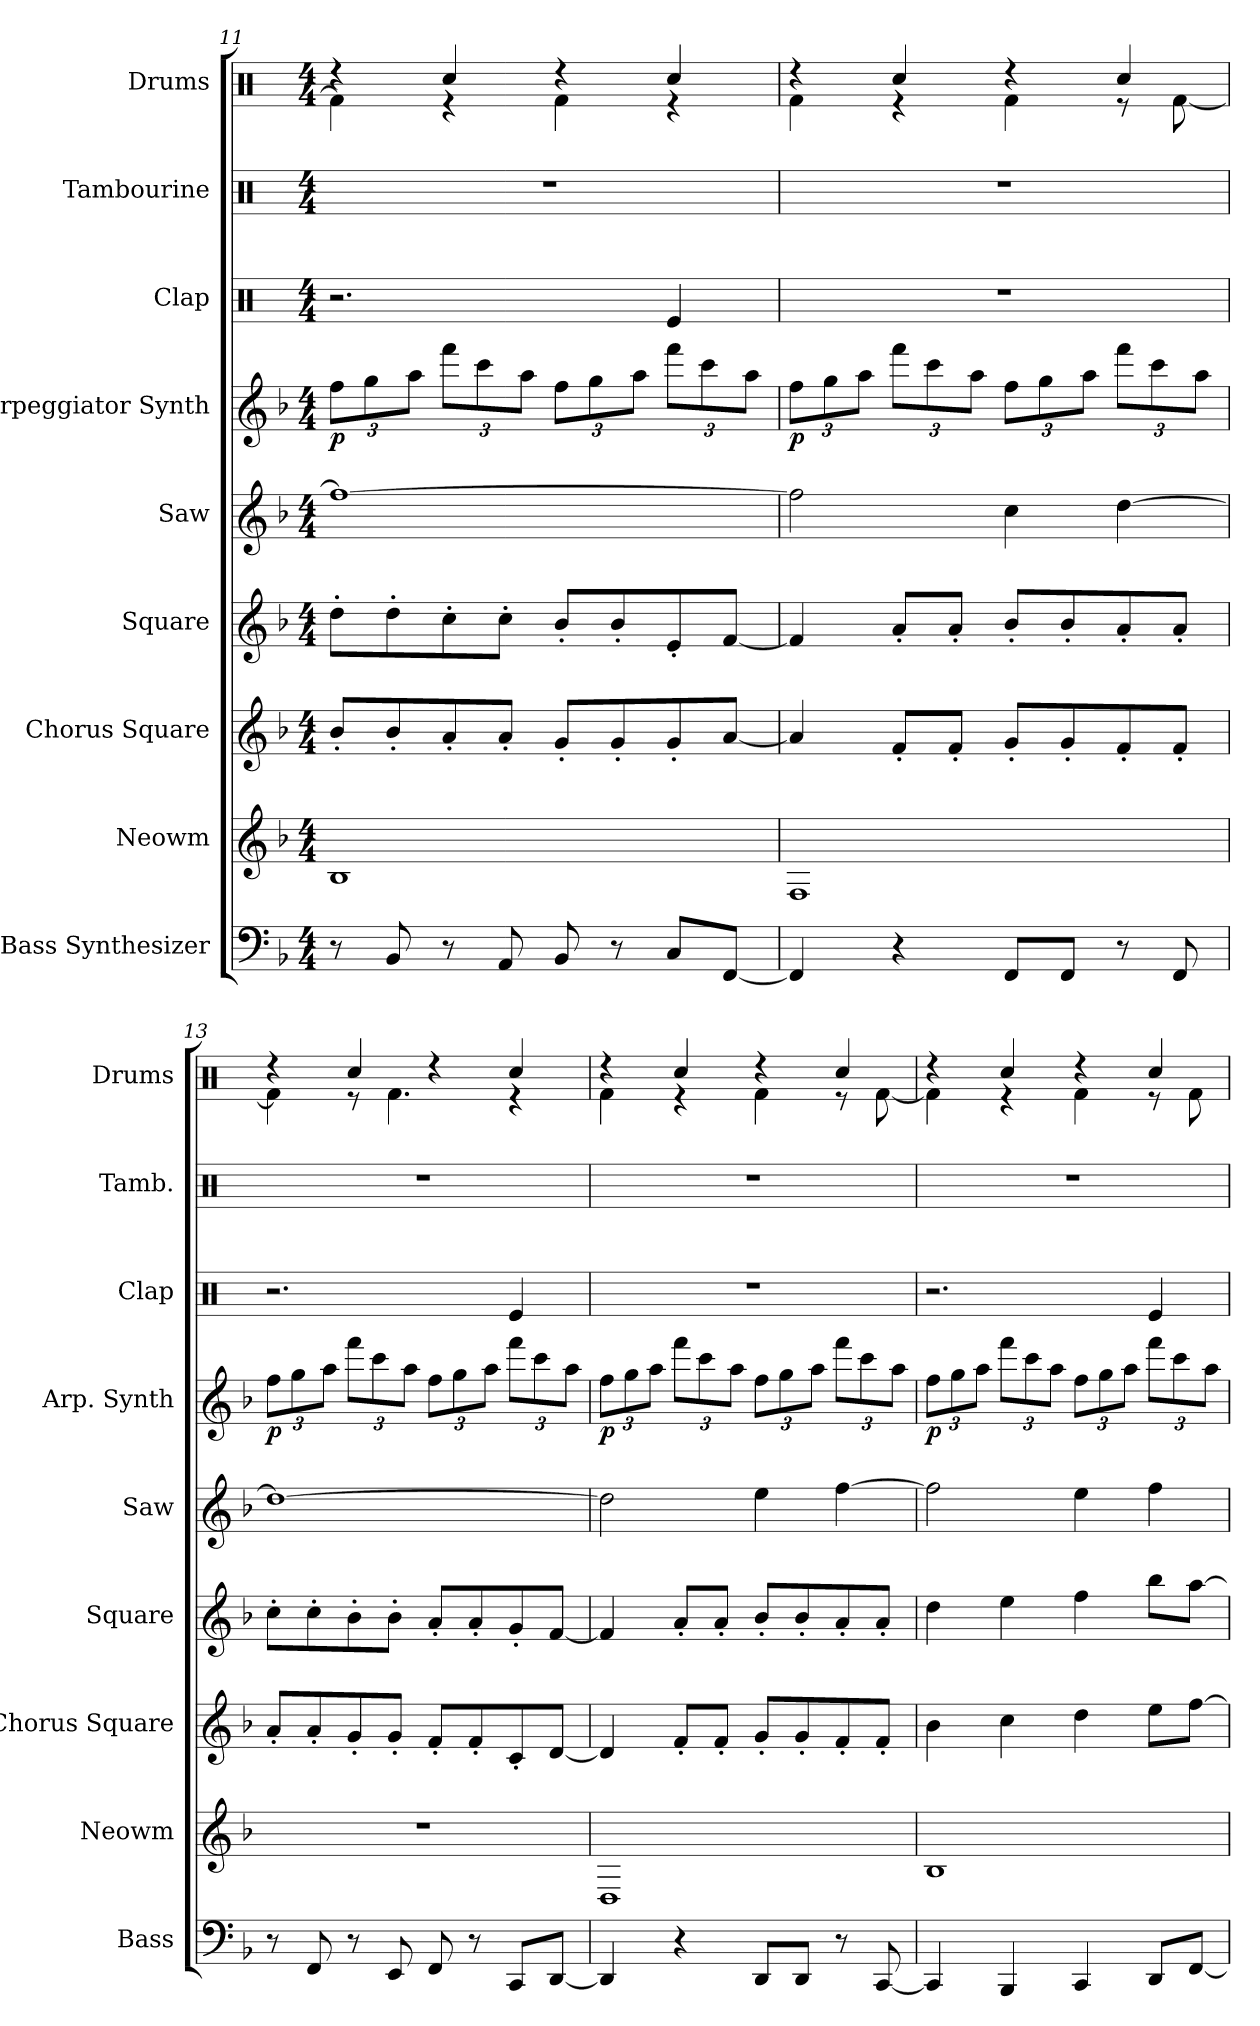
**kern	**kern	**kern	**kern	**kern	**kern	**dynam	**kern	**kern	**kern
*part9	*part8	*part7	*part6	*part5	*part4	*part4	*part3	*part2	*part1
*staff9	*staff8	*staff7	*staff6	*staff5	*staff4	*staff4	*staff3	*staff2	*staff1
*I"Bass Synthesizer	*I"Neowm	*I"Chorus Square	*I"Square	*I"Saw	*I"Arpeggiator Synth	*	*I"Clap	*I"Tambourine	*I"Drums
*I'Bass	*I'Neowm	*I'Chorus Square	*I'Square	*I'Saw	*I'Arp. Synth	*	*I'Clap	*I'Tamb.	*I'Drums
*clefF4	*clefG2	*clefG2	*clefG2	*clefG2	*clefG2	*	*clefX	*clefX	*clefX
*k[b-]	*k[b-]	*k[b-]	*k[b-]	*k[b-]	*k[b-]	*	*k[]	*k[]	*k[]
*M4/4	*M4/4	*M4/4	*M4/4	*M4/4	*M4/4	*	*M4/4	*M4/4	*M4/4
*	*	*	*	*	*Xbrackettup	*	*	*	*
=11	=11	=11	=11	=11	=11	=11	=11	=11	=11
*	*	*	*	*	*	*	*	*	*^
!	!	!	!	!	!	!LO:DY:b	!	!	!	!
8r	1B-	8b-'/L	8dd'\L	1ff_	12ff\L	p	2.r	1r	4r	4Rf\]
.	.	.	.	.	12gg\	.	.	.	.	.
8BB-/	.	8b-'/	8dd'\	.	.	.	.	.	.	.
.	.	.	.	.	12aa\J	.	.	.	.	.
8r	.	8a'/	8cc'\	.	12fff\L	.	.	.	4Rcc/	4r
.	.	.	.	.	12ccc\	.	.	.	.	.
8AA/	.	8a'/J	8cc'\J	.	.	.	.	.	.	.
.	.	.	.	.	12aa\J	.	.	.	.	.
8BB-/	.	8g'/L	8b-'/L	.	12ff\L	.	.	.	4r	4Rf\
.	.	.	.	.	12gg\	.	.	.	.	.
8r	.	8g'/	8b-'/	.	.	.	.	.	.	.
.	.	.	.	.	12aa\J	.	.	.	.	.
8C/L	.	8g'/	8e'/	.	12fff\L	.	4Re/	.	4Rcc/	4r
.	.	.	.	.	12ccc\	.	.	.	.	.
[8FF/J	.	[8a/J	[8f/J	.	.	.	.	.	.	.
.	.	.	.	.	12aa\J	.	.	.	.	.
!!LO:PB:g=z	!!
=12	=12	=12	=12	=12	=12	=12	=12	=12	=12	=12
!	!	!	!	!	!	!LO:DY:b	!	!	!	!
4FF/]	1F	4a/]	4f/]	2ff\]	12ff\L	p	1r	1r	4r	4Rf\
.	.	.	.	.	12gg\	.	.	.	.	.
.	.	.	.	.	12aa\J	.	.	.	.	.
4r	.	8f'/L	8a'/L	.	12fff\L	.	.	.	4Rcc/	4r
.	.	.	.	.	12ccc\	.	.	.	.	.
.	.	8f'/J	8a'/J	.	.	.	.	.	.	.
.	.	.	.	.	12aa\J	.	.	.	.	.
8FF/L	.	8g'/L	8b-'/L	4cc\	12ff\L	.	.	.	4r	4Rf\
.	.	.	.	.	12gg\	.	.	.	.	.
8FF/J	.	8g'/	8b-'/	.	.	.	.	.	.	.
.	.	.	.	.	12aa\J	.	.	.	.	.
8r	.	8f'/	8a'/	[4dd\	12fff\L	.	.	.	4Rcc/	8r
.	.	.	.	.	12ccc\	.	.	.	.	.
8FF/	.	8f'/J	8a'/J	.	.	.	.	.	.	[8Rf\
.	.	.	.	.	12aa\J	.	.	.	.	.
=13	=13	=13	=13	=13	=13	=13	=13	=13	=13	=13
!	!	!	!	!	!	!LO:DY:b	!	!	!	!
8r	1r	8a'/L	8cc'\L	1dd_	12ff\L	p	2.r	1r	4r	4Rf\]
.	.	.	.	.	12gg\	.	.	.	.	.
8FF/	.	8a'/	8cc'\	.	.	.	.	.	.	.
.	.	.	.	.	12aa\J	.	.	.	.	.
8r	.	8g'/	8b-'\	.	12fff\L	.	.	.	4Rcc/	8r
.	.	.	.	.	12ccc\	.	.	.	.	.
8EE/	.	8g'/J	8b-'\J	.	.	.	.	.	.	4.Rf\
.	.	.	.	.	12aa\J	.	.	.	.	.
8FF/	.	8f'/L	8a'/L	.	12ff\L	.	.	.	4r	.
.	.	.	.	.	12gg\	.	.	.	.	.
8r	.	8f'/	8a'/	.	.	.	.	.	.	.
.	.	.	.	.	12aa\J	.	.	.	.	.
8CC/L	.	8c'/	8g'/	.	12fff\L	.	4Re/	.	4Rcc/	4r
.	.	.	.	.	12ccc\	.	.	.	.	.
[8DD/J	.	[8d/J	[8f/J	.	.	.	.	.	.	.
.	.	.	.	.	12aa\J	.	.	.	.	.
=14	=14	=14	=14	=14	=14	=14	=14	=14	=14	=14
!	!	!	!	!	!	!LO:DY:b	!	!	!	!
4DD/]	1D	4d/]	4f/]	2dd\]	12ff\L	p	1r	1r	4r	4Rf\
.	.	.	.	.	12gg\	.	.	.	.	.
.	.	.	.	.	12aa\J	.	.	.	.	.
4r	.	8f'/L	8a'/L	.	12fff\L	.	.	.	4Rcc/	4r
.	.	.	.	.	12ccc\	.	.	.	.	.
.	.	8f'/J	8a'/J	.	.	.	.	.	.	.
.	.	.	.	.	12aa\J	.	.	.	.	.
8DD/L	.	8g'/L	8b-'/L	4ee\	12ff\L	.	.	.	4r	4Rf\
.	.	.	.	.	12gg\	.	.	.	.	.
8DD/J	.	8g'/	8b-'/	.	.	.	.	.	.	.
.	.	.	.	.	12aa\J	.	.	.	.	.
8r	.	8f'/	8a'/	[4ff\	12fff\L	.	.	.	4Rcc/	8r
.	.	.	.	.	12ccc\	.	.	.	.	.
[8CC/	.	8f'/J	8a'/J	.	.	.	.	.	.	[8Rf\
.	.	.	.	.	12aa\J	.	.	.	.	.
=15	=15	=15	=15	=15	=15	=15	=15	=15	=15	=15
!	!	!	!	!	!	!LO:DY:b	!	!	!	!
4CC/]	1B-	4b-\	4dd\	2ff\]	12ff\L	p	2.r	1r	4r	4Rf\]
.	.	.	.	.	12gg\	.	.	.	.	.
.	.	.	.	.	12aa\J	.	.	.	.	.
4BBB-/	.	4cc\	4ee\	.	12fff\L	.	.	.	4Rcc/	4r
.	.	.	.	.	12ccc\	.	.	.	.	.
.	.	.	.	.	12aa\J	.	.	.	.	.
4CC/	.	4dd\	4ff\	4ee\	12ff\L	.	.	.	4r	4Rf\
.	.	.	.	.	12gg\	.	.	.	.	.
.	.	.	.	.	12aa\J	.	.	.	.	.
8DD/L	.	8ee\L	8bb-\L	4ff\	12fff\L	.	4Re/	.	4Rcc/	8r
.	.	.	.	.	12ccc\	.	.	.	.	.
[8FF/J	.	[8ff\J	[8aa\J	.	.	.	.	.	.	8Rf\
.	.	.	.	.	12aa\J	.	.	.	.	.
*	*	*	*	*	*	*	*	*	*v	*v
=	=	=	=	=	=	=	=	=	=
*-	*-	*-	*-	*-	*-	*-	*-	*-	*-
